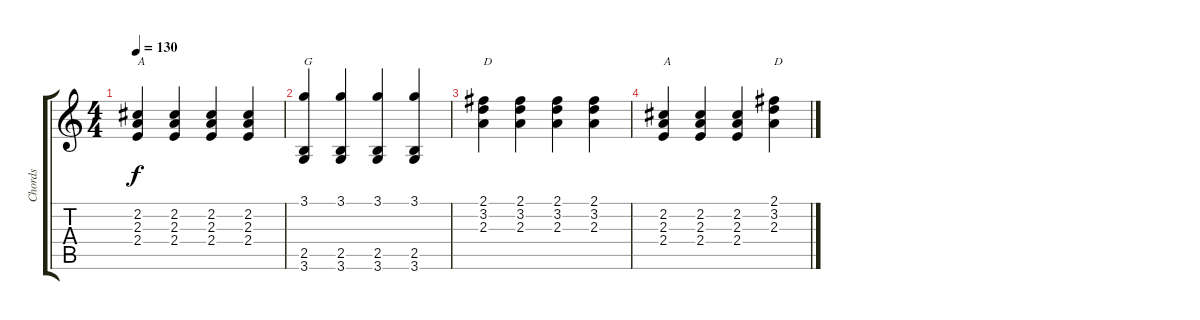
\track ("Chords" "Chords") {instrument acousticguitarsteel}
\staff {score tabs}
\tuning (E4 B3 G3 D3 A2 E2) {hide}
\ts (4 4)
\tempo 130
\clef g2
\ks c
(2.2 2.3 2.4).4{txt "A" dy f} (2.2 2.3 2.4).4 (2.2 2.3 2.4).4 (2.2 2.3 2.4).4 |
(3.1 2.5 3.6).4{txt "G"} (3.1 2.5 3.6).4 (3.1 2.5 3.6).4 (3.1 2.5 3.6).4 |
(2.1 3.2 2.3).4{txt "D"} (2.1 3.2 2.3).4 (2.1 3.2 2.3).4 (2.1 3.2 2.3).4 |
(2.2 2.3 2.4).4{txt "A"} (2.2 2.3 2.4).4 (2.2 2.3 2.4).4 (2.1 3.2 2.3).4{txt "D"}
